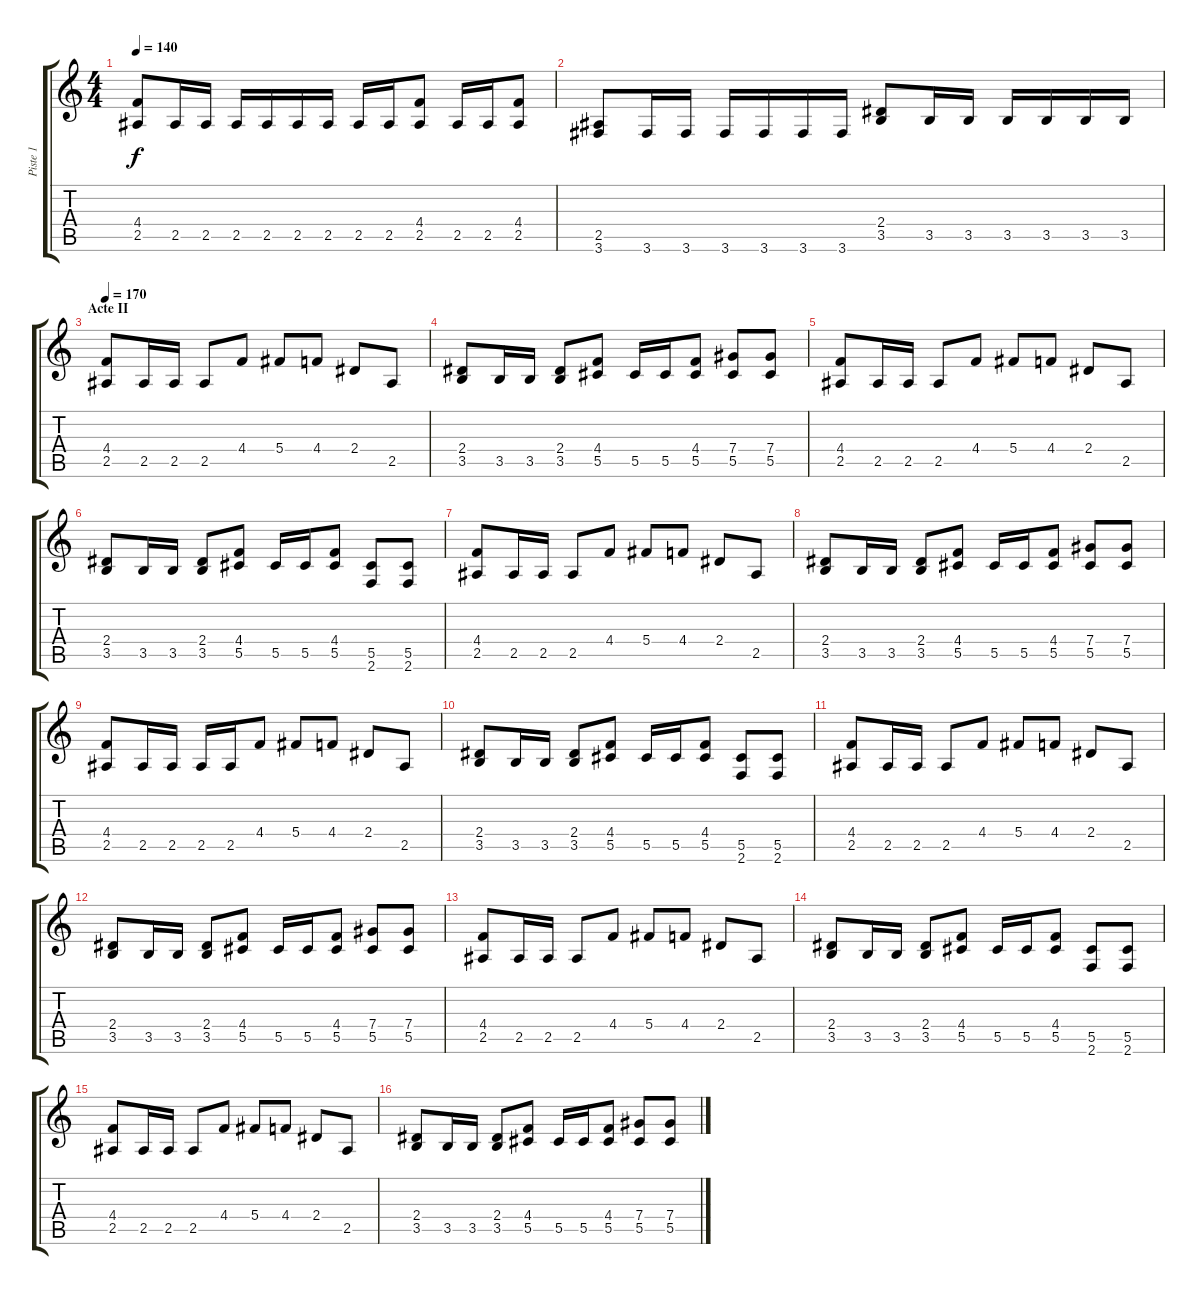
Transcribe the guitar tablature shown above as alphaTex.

\track ("Piste 1" "Piste 1") {instrument acousticguitarnylon}
\staff {score tabs}
\tuning (Eb4 Bb3 Gb3 Db3 Ab2 Eb2) {hide}
\ts (4 4)
\tempo 140
\clef g2
\ks c
(4.4 2.5).8{dy f} 2.5.16 2.5.16 2.5.16 2.5.16 2.5.16 2.5.16 2.5.16 2.5.16 (4.4 2.5).8 2.5.16 2.5.16 (4.4 2.5).8 |
(2.5 3.6).8 3.6.16 3.6.16 3.6.16 3.6.16 3.6.16 3.6.16 (2.4 3.5).8 3.5.16 3.5.16 3.5.16 3.5.16 3.5.16 3.5.16 |
\section ("" "Acte II")
\tempo 170
(4.4 2.5).8{instrument distortionguitar} 2.5.16 2.5.16 2.5.8 4.4.8 5.4.8 4.4.8 2.4.8 2.5.8 |
(2.4 3.5).8 3.5.16 3.5.16 (2.4 3.5).8 (4.4 5.5).8 5.5.16 5.5.16 (4.4 5.5).8 (7.4 5.5).8 (7.4 5.5).8 |
(4.4 2.5).8 2.5.16 2.5.16 2.5.8 4.4.8 5.4.8 4.4.8 2.4.8 2.5.8 |
(2.4 3.5).8 3.5.16 3.5.16 (2.4 3.5).8 (4.4 5.5).8 5.5.16 5.5.16 (4.4 5.5).8 (5.5 2.6).8 (5.5 2.6).8 |
(4.4 2.5).8 2.5.16 2.5.16 2.5.8 4.4.8 5.4.8 4.4.8 2.4.8 2.5.8 |
(2.4 3.5).8 3.5.16 3.5.16 (2.4 3.5).8 (4.4 5.5).8 5.5.16 5.5.16 (4.4 5.5).8 (7.4 5.5).8 (7.4 5.5).8 |
(4.4 2.5).8 2.5.16 2.5.16 2.5.16 2.5.16 4.4.8 5.4.8 4.4.8 2.4.8 2.5.8 |
(2.4 3.5).8 3.5.16 3.5.16 (2.4 3.5).8 (4.4 5.5).8 5.5.16 5.5.16 (4.4 5.5).8 (5.5 2.6).8 (5.5 2.6).8 |
(4.4 2.5).8 2.5.16 2.5.16 2.5.8 4.4.8 5.4.8 4.4.8 2.4.8 2.5.8 |
(2.4 3.5).8 3.5.16 3.5.16 (2.4 3.5).8 (4.4 5.5).8 5.5.16 5.5.16 (4.4 5.5).8 (7.4 5.5).8 (7.4 5.5).8 |
(4.4 2.5).8 2.5.16 2.5.16 2.5.8 4.4.8 5.4.8 4.4.8 2.4.8 2.5.8 |
(2.4 3.5).8 3.5.16 3.5.16 (2.4 3.5).8 (4.4 5.5).8 5.5.16 5.5.16 (4.4 5.5).8 (5.5 2.6).8 (5.5 2.6).8 |
(4.4 2.5).8 2.5.16 2.5.16 2.5.8 4.4.8 5.4.8 4.4.8 2.4.8 2.5.8 |
(2.4 3.5).8 3.5.16 3.5.16 (2.4 3.5).8 (4.4 5.5).8 5.5.16 5.5.16 (4.4 5.5).8 (7.4 5.5).8 (7.4 5.5).8
